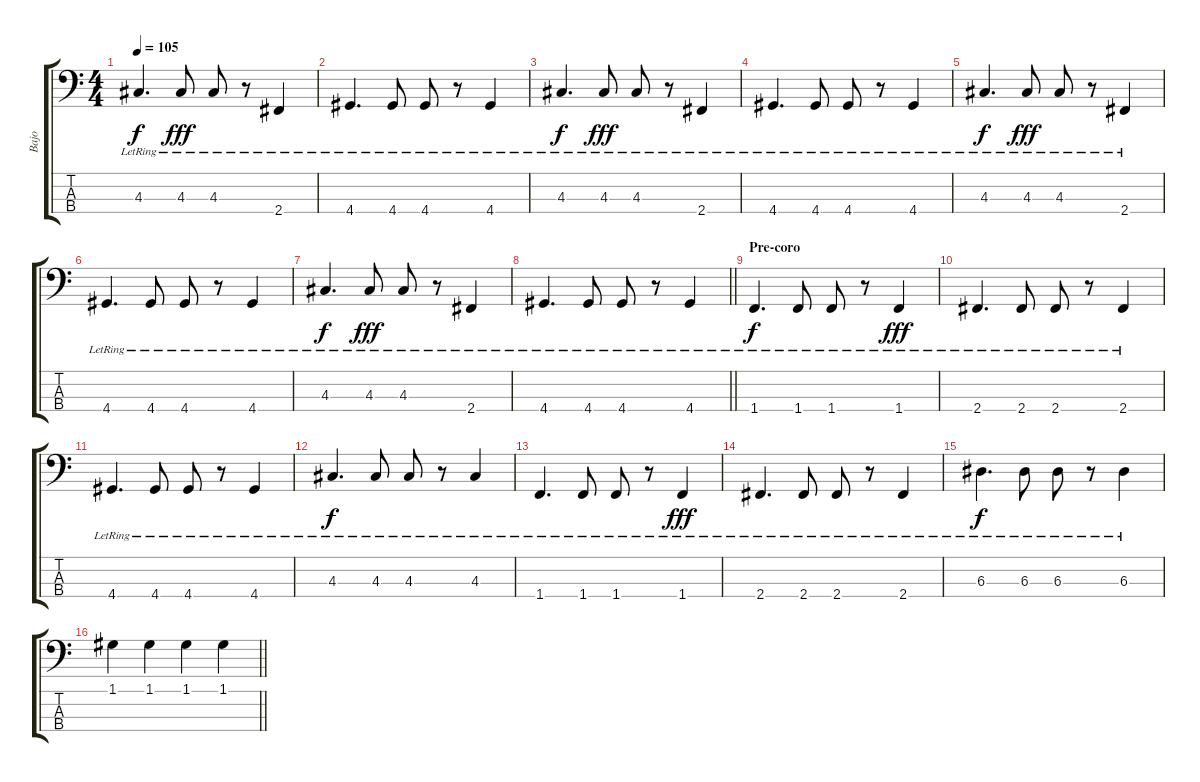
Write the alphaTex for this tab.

\track ("Bajo" "Bajo") {instrument electricbassfinger}
\staff {score tabs}
\tuning (G2 D2 A1 E1) {hide}
\ts (4 4)
\tempo 105
\clef f4
\ks c
4.3{lr}.4{d dy f} 4.3{lr}.8{dy fff} 4.3{lr}.8 r.8 2.4{lr}.4 |
4.4{lr}.4{d} 4.4{lr}.8 4.4{lr}.8 r.8 4.4{lr}.4 |
4.3{lr}.4{d dy f} 4.3{lr}.8{dy fff} 4.3{lr}.8 r.8 2.4{lr}.4 |
4.4{lr}.4{d} 4.4{lr}.8 4.4{lr}.8 r.8 4.4{lr}.4 |
4.3{lr}.4{d dy f} 4.3{lr}.8{dy fff} 4.3{lr}.8 r.8 2.4{lr}.4 |
4.4{lr}.4{d} 4.4{lr}.8 4.4{lr}.8 r.8 4.4{lr}.4 |
4.3{lr}.4{d dy f} 4.3{lr}.8{dy fff} 4.3{lr}.8 r.8 2.4{lr}.4 |
\barLineRight lightlight
4.4{lr}.4{d} 4.4{lr}.8 4.4{lr}.8 r.8 4.4{lr}.4 |
\section ("" "Pre-coro")
1.4{lr}.4{d dy f} 1.4{lr}.8 1.4{lr}.8 r.8 1.4{lr}.4{dy fff} |
2.4{lr}.4{d} 2.4{lr}.8 2.4{lr}.8 r.8 2.4{lr}.4 |
4.4{lr}.4{d} 4.4{lr}.8 4.4{lr}.8 r.8 4.4{lr}.4 |
4.3{lr}.4{d dy f} 4.3{lr}.8 4.3{lr}.8 r.8 4.3{lr}.4 |
1.4{lr}.4{d} 1.4{lr}.8 1.4{lr}.8 r.8 1.4{lr}.4{dy fff} |
2.4{lr}.4{d} 2.4{lr}.8 2.4{lr}.8 r.8 2.4{lr}.4 |
6.3{lr}.4{d dy f} 6.3{lr}.8 6.3{lr}.8 r.8 6.3{lr}.4 |
\barLineRight lightlight
1.1.4 1.1.4 1.1.4 1.1.4
